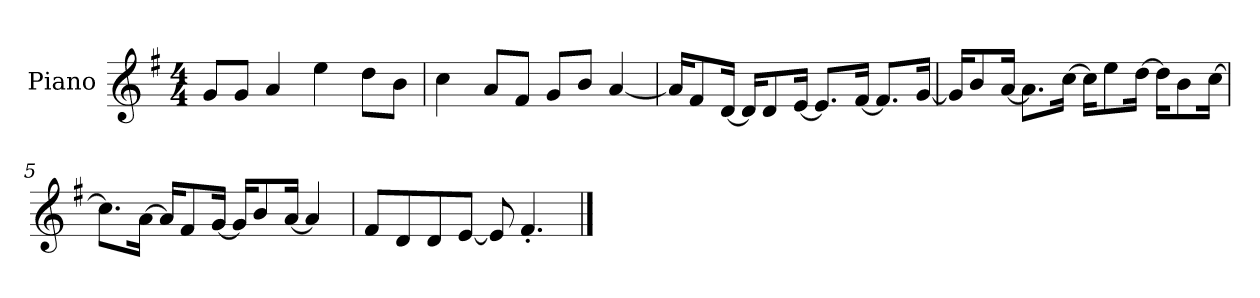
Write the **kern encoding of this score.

**kern
*part1
*staff1
*I"Piano
*I'P-no
*clefG2
*k[f#]
*M4/4
*MM90
=1
8g/L
8g/J
4a/
4ee\
8dd\L
8b\J
=2
4cc\
8a/L
8f#/J
8g/L
8b/J
[4a/
=3
16a/KL]
8f#/
[16d/Jk
16d/KL]
8d/
[16e/Jk
8.e/L]
[16f#/Jk
8.f#/L]
[16g/Jk
=4
16g/KL]
8b/
[16a/Jk
8.a\L]
[16cc\Jk
16cc\KL]
8ee\
[16dd\Jk
16dd\KL]
8b\
[16cc\Jk
!!LO:LB:g=z
=5
8.cc\L]
[16a\Jk
16a/KL]
8f#/
[16g/Jk
16g/KL]
8b/
[16a/Jk
4a/]
=6
8f#/L
8d/
8d/
[8e/J
8e/]
4.f#'/
==
*-
